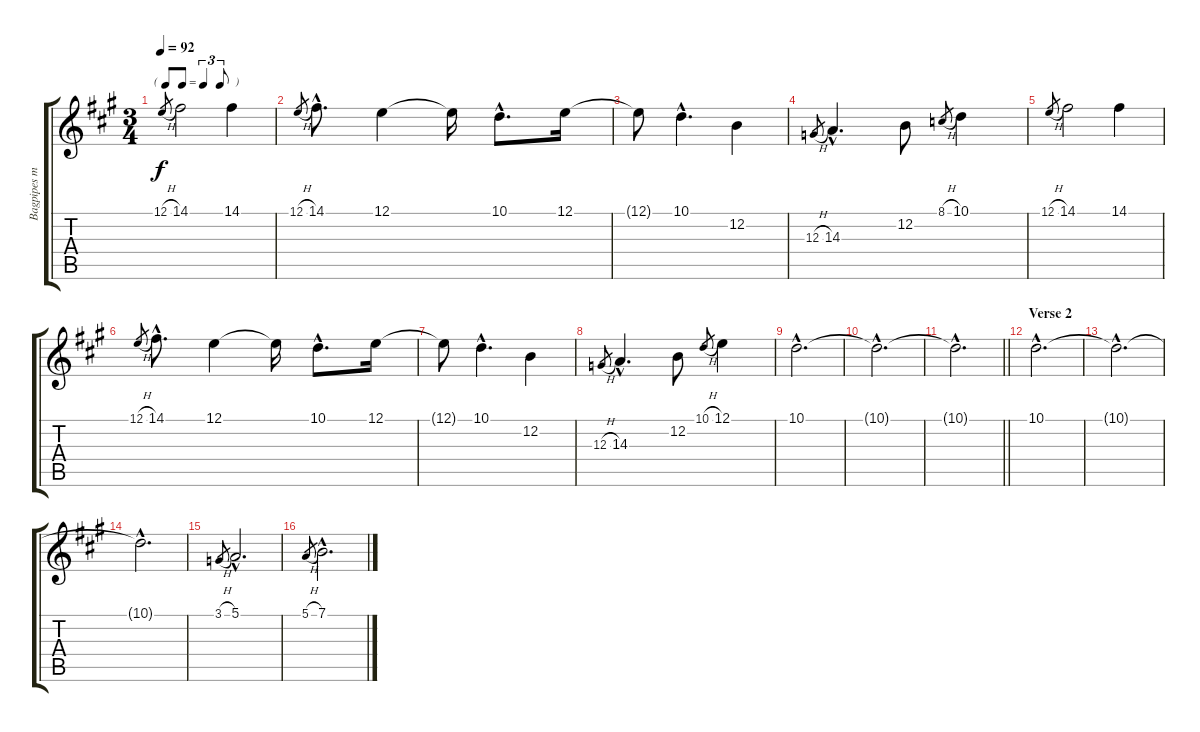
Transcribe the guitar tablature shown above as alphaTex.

\track ("Bagpipes melody" "Bagpipes m") {instrument bagpipe}
\staff {score tabs}
\tuning (E4 B3 G3 D3 A2 E2) {hide}
\ts (3 4)
\tf triplet8th
\tempo 92
\clef g2
\ks a
12.1{h}.8{gr dy f} 14.1.2 14.1.4 |
12.1{h}.8{gr} 14.1{hac}.8{d} 12.1.4 12.1{t}.16 10.1{hac}.8{d} 12.1.16 |
12.1{t}.8 10.1{hac}.4{d} 12.2.4 |
12.3{h}.8{gr} 14.3{hac}.4{d} 12.2.8 8.1{h}.8{gr} 10.1.4 |
12.1{h}.8{gr} 14.1.2 14.1.4 |
12.1{h}.8{gr} 14.1{hac}.8{d} 12.1.4 12.1{t}.16 10.1{hac}.8{d} 12.1.16 |
12.1{t}.8 10.1{hac}.4{d} 12.2.4 |
12.3{h}.8{gr} 14.3{hac}.4{d} 12.2.8 10.1{h}.8{gr} 12.1.4 |
10.1{hac}.2{d} |
10.1{hac t}.2{d} |
\barLineRight lightlight
10.1{hac t}.2{d} |
\section ("" "Verse 2")
10.1{hac}.2{d} |
10.1{hac t}.2{d} |
10.1{hac t}.2{d} |
3.1{h}.8{gr} 5.1{hac}.2{d} |
5.1{h}.8{gr} 7.1{hac}.2{d}
